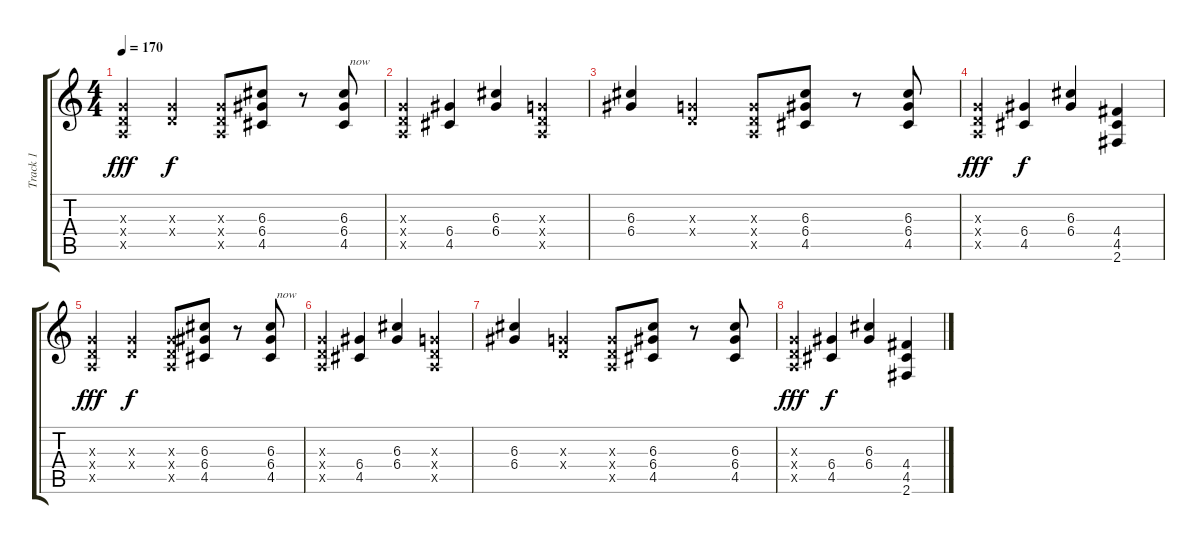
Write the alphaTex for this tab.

\track ("Track 1" "Track 1") {instrument electricguitarjazz}
\staff {score tabs}
\tuning (E4 B3 G3 D3 A2 E2) {hide}
\ts (4 4)
\tempo 170
\clef g2
\ks c
(0.3{x} 0.4{x} 0.5{x}).4{dy fff volume 16} (0.3{x} 0.4{x}).4{dy f volume 16} (0.3{x} 0.4{x} 0.5{x}).8 (6.3 6.4 4.5).8 r.8 (6.3 6.4 4.5).8{txt "  now"} |
(0.3{x} 0.4{x} 0.5{x}).4{volume 16} (6.4 4.5).4{volume 16} (6.3 6.4).4 (0.3{x} 0.4{x} 0.5{x}).4{volume 16} |
(6.3 6.4).4{volume 16} (0.3{x} 0.4{x}).4{volume 16} (0.3{x} 0.4{x} 0.5{x}).8 (6.3 6.4 4.5).8 r.8 (6.3 6.4 4.5).8 |
(0.3{x} 0.4{x} 0.5{x}).4{dy fff volume 16} (6.4 4.5).4{dy f volume 16} (6.3 6.4).4 (4.4 4.5 2.6).4{volume 16} |
(0.3{x} 0.4{x} 0.5{x}).4{dy fff volume 16} (0.3{x} 0.4{x}).4{dy f volume 16} (0.3{x} 0.4{x} 0.5{x}).8 (6.3 6.4 4.5).8 r.8 (6.3 6.4 4.5).8{txt "  now"} |
(0.3{x} 0.4{x} 0.5{x}).4{volume 16} (6.4 4.5).4{volume 16} (6.3 6.4).4 (0.3{x} 0.4{x} 0.5{x}).4{volume 16} |
(6.3 6.4).4{volume 16} (0.3{x} 0.4{x}).4{volume 16} (0.3{x} 0.4{x} 0.5{x}).8 (6.3 6.4 4.5).8 r.8 (6.3 6.4 4.5).8 |
(0.3{x} 0.4{x} 0.5{x}).4{dy fff volume 16} (6.4 4.5).4{dy f volume 16} (6.3 6.4).4 (4.4 4.5 2.6).4{volume 16}
